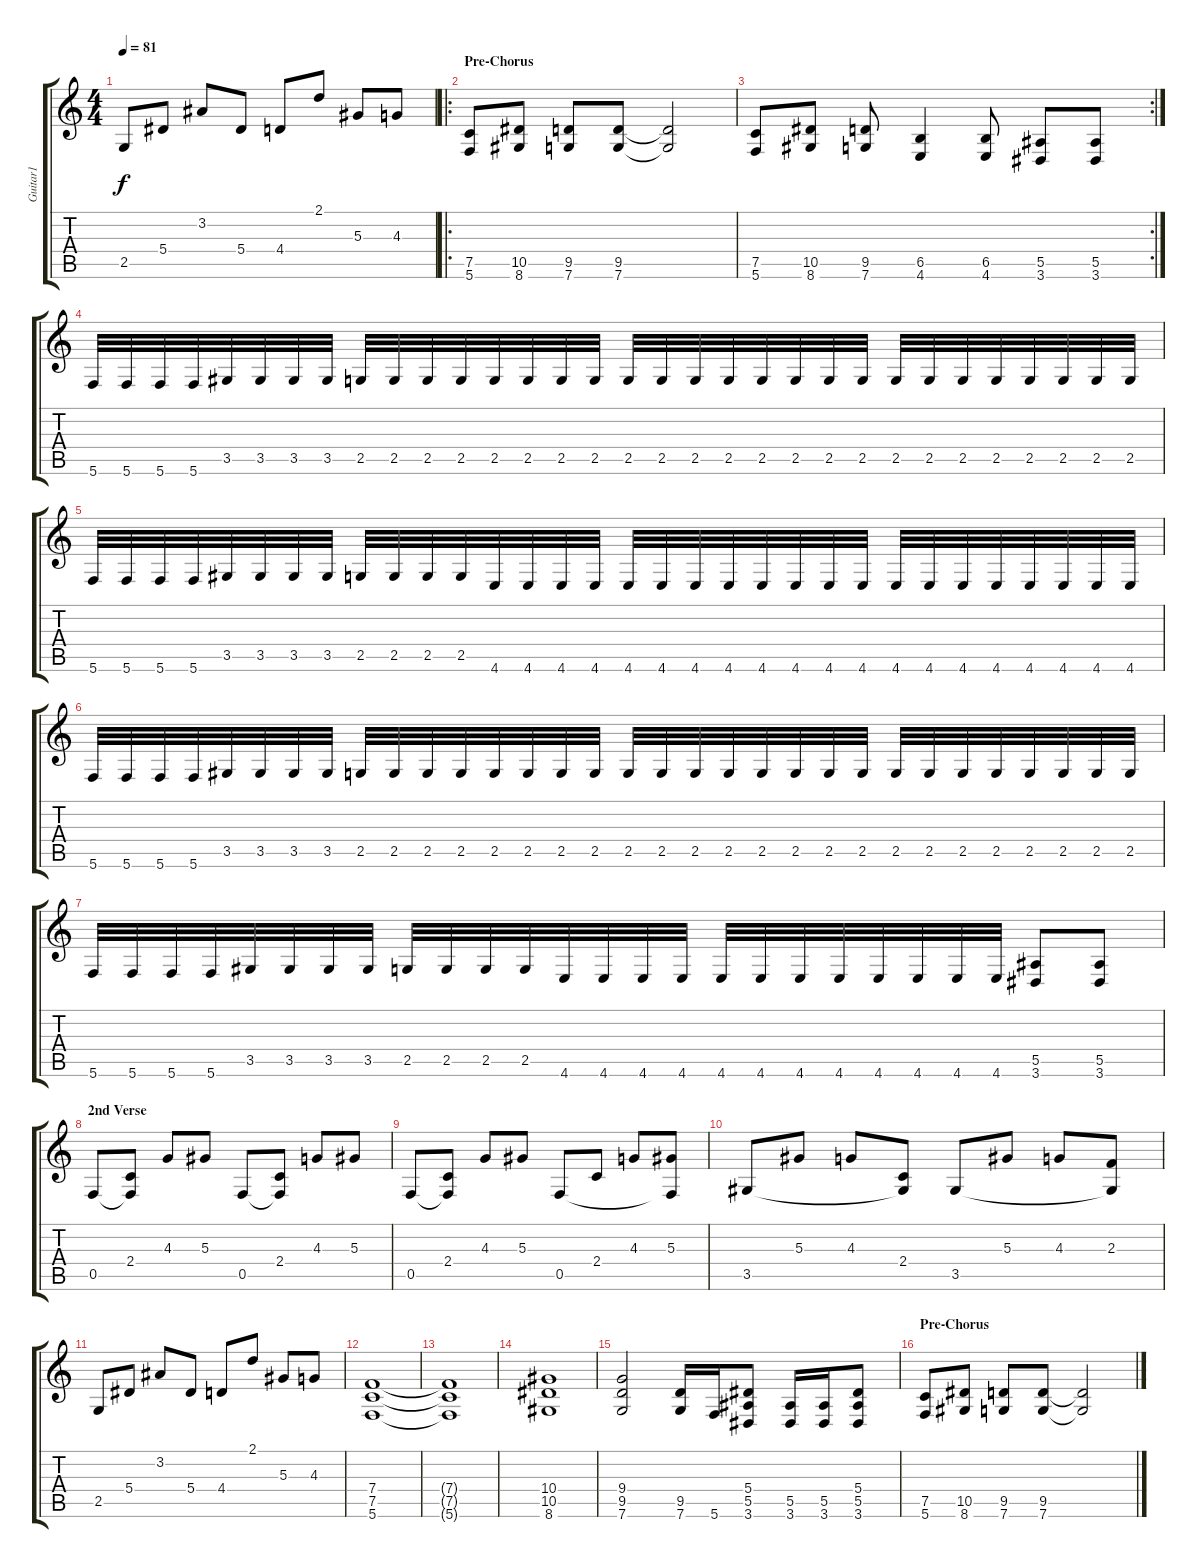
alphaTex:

\track ("Guitar1" "Guitar1") {instrument distortionguitar}
\staff {score tabs}
\tuning (C4 G3 Eb3 Bb2 F2 C2) {hide}
\ts (4 4)
\tempo 81
\clef g2
\ks c
2.5.8{dy f} 5.4.8 3.2.8 5.4.8 4.4.8 2.1.8 5.3.8 4.3.8 |
\ro
\section ("" "Pre-Chorus")
(7.5 5.6).8 (10.5 8.6).8 (9.5 7.6).8 (9.5 7.6).8 (9.5{t} 7.6{t}).2 |
\rc 2
(7.5 5.6).8 (10.5 8.6).8 (9.5 7.6).8 (6.5 4.6).4 (6.5 4.6).8 (5.5 3.6).8 (5.5 3.6).8 |
5.6.32 5.6.32 5.6.32 5.6.32 3.5.32 3.5.32 3.5.32 3.5.32 2.5.32 2.5.32 2.5.32 2.5.32 2.5.32 2.5.32 2.5.32 2.5.32 2.5.32 2.5.32 2.5.32 2.5.32 2.5.32 2.5.32 2.5.32 2.5.32 2.5.32 2.5.32 2.5.32 2.5.32 2.5.32 2.5.32 2.5.32 2.5.32 |
5.6.32 5.6.32 5.6.32 5.6.32 3.5.32 3.5.32 3.5.32 3.5.32 2.5.32 2.5.32 2.5.32 2.5.32 4.6.32 4.6.32 4.6.32 4.6.32 4.6.32 4.6.32 4.6.32 4.6.32 4.6.32 4.6.32 4.6.32 4.6.32 4.6.32 4.6.32 4.6.32 4.6.32 4.6.32 4.6.32 4.6.32 4.6.32 |
5.6.32 5.6.32 5.6.32 5.6.32 3.5.32 3.5.32 3.5.32 3.5.32 2.5.32 2.5.32 2.5.32 2.5.32 2.5.32 2.5.32 2.5.32 2.5.32 2.5.32 2.5.32 2.5.32 2.5.32 2.5.32 2.5.32 2.5.32 2.5.32 2.5.32 2.5.32 2.5.32 2.5.32 2.5.32 2.5.32 2.5.32 2.5.32 |
5.6.32 5.6.32 5.6.32 5.6.32 3.5.32 3.5.32 3.5.32 3.5.32 2.5.32 2.5.32 2.5.32 2.5.32 4.6.32 4.6.32 4.6.32 4.6.32 4.6.32 4.6.32 4.6.32 4.6.32 4.6.32 4.6.32 4.6.32 4.6.32 (5.5 3.6).8 (5.5 3.6).8 |
\section ("" "2nd Verse")
0.5.8 (2.4 0.5{t}).8 4.3.8 5.3.8 0.5.8 (2.4 0.5{t}).8 4.3.8 5.3.8 |
0.5.8 (2.4 0.5{t}).8 4.3.8 5.3.8 0.5.8 2.4.8 4.3.8 (5.3 0.5{t}).8 |
3.5.8 5.3.8 4.3.8 (2.4 3.5{t}).8 3.5.8 5.3.8 4.3.8 (2.3 3.5{t}).8 |
2.5.8 5.4.8 3.2.8 5.4.8 4.4.8 2.1.8 5.3.8 4.3.8 |
(7.4 7.5 5.6).1 |
(7.4{t} 7.5{t} 5.6{t}).1 |
(10.4 10.5 8.6).1 |
(9.4 9.5 7.6).2 (9.5 7.6).16 5.6.16 (5.4 5.5 3.6).8 (5.5 3.6).16 (5.5 3.6).16 (5.4 5.5 3.6).8 |
\section ("" "Pre-Chorus")
(7.5 5.6).8 (10.5 8.6).8 (9.5 7.6).8 (9.5 7.6).8 (9.5{t} 7.6{t}).2
